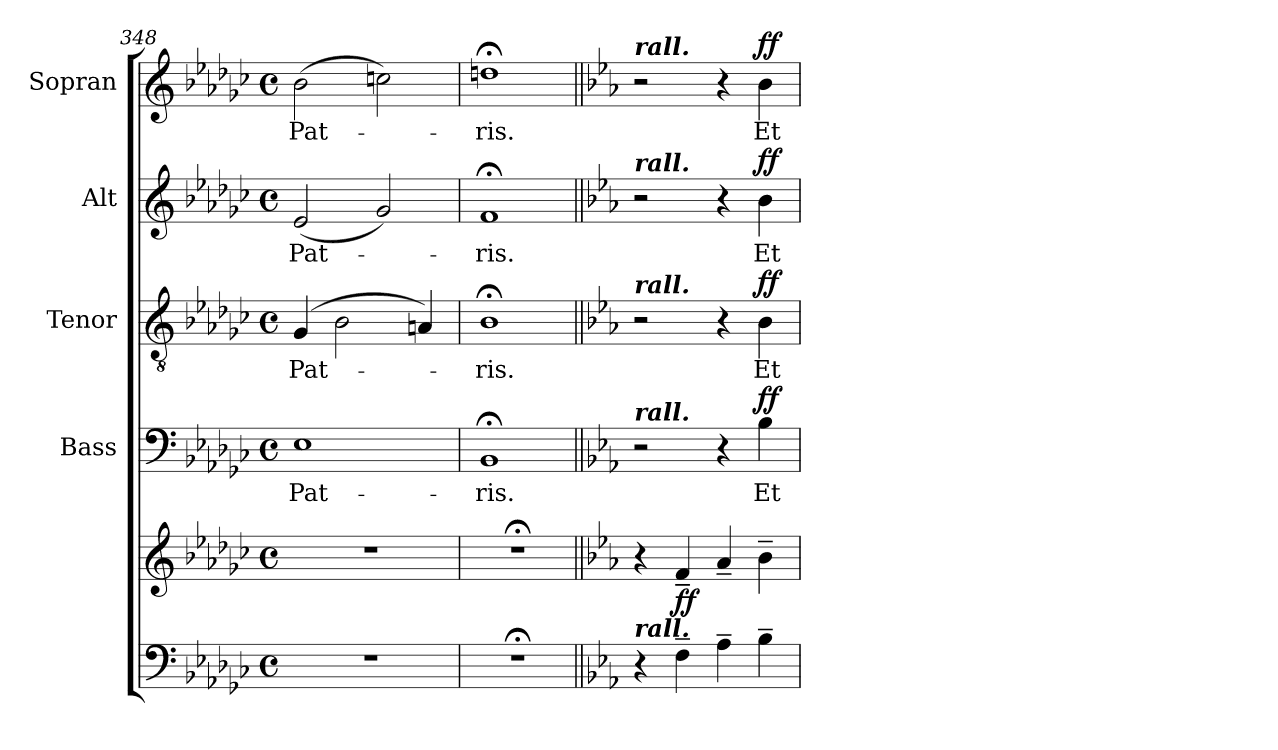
**kern	**kern	**dynam	**kern	**text	**dynam	**kern	**text	**dynam	**kern	**text	**dynam	**kern	**text	**dynam
*part5	*part5	*part5	*part4	*part4	*part4	*part3	*part3	*part3	*part2	*part2	*part2	*part1	*part1	*part1
*staff6	*staff5	*staff5/6	*staff4	*staff4	*staff4	*staff3	*staff3	*staff3	*staff2	*staff2	*staff2	*staff1	*staff1	*staff1
*	*	*	*I"Bass	*	*	*I"Tenor	*	*	*I"Alt	*	*	*I"Sopran	*	*
*	*	*	*I'B.	*	*	*I'T.	*	*	*I'A.	*	*	*I'S.	*	*
*clefF4	*clefG2	*	*clefF4	*	*	*clefGv2	*	*	*clefG2	*	*	*clefG2	*	*
*k[b-e-a-d-g-c-]	*k[b-e-a-d-g-c-]	*	*k[b-e-a-d-g-c-]	*	*	*k[b-e-a-d-g-c-]	*	*	*k[b-e-a-d-g-c-]	*	*	*k[b-e-a-d-g-c-]	*	*
*G-:	*G-:	*	*G-:	*	*	*G-:	*	*	*G-:	*	*	*G-:	*	*
*M4/4	*M4/4	*	*M4/4	*	*	*M4/4	*	*	*M4/4	*	*	*M4/4	*	*
*met(c)	*met(c)	*	*met(c)	*	*	*met(c)	*	*	*met(c)	*	*	*met(c)	*	*
=348	=348	=348	=348	=348	=348	=348	=348	=348	=348	=348	=348	=348	=348	=348
!	!	!	!	!LO:LY:b	!	!	!LO:LY:b	!	!	!LO:LY:b	!	!	!LO:LY:b	!
1r	1r	.	1E-	Pat-	.	(4G-/	Pat-	.	(<2e-/	Pat-	.	(>2b-\	Pat-	.
.	.	.	.	.	.	2B-\	.	.	.	.	.	.	.	.
.	.	.	.	.	.	.	.	.	2g-/)	.	.	2ccn\)	.	.
.	.	.	.	.	.	4An/)	.	.	.	.	.	.	.	.
=349	=349	=349	=349	=349	=349	=349	=349	=349	=349	=349	=349	=349	=349	=349
!	!	!	!	!LO:LY:b	!	!	!LO:LY:b	!	!	!LO:LY:b	!	!	!LO:LY:b	!
1r;<	1r;<	.	1BB-;<	-ris.	.	1B-;<	-ris.	.	1f;<	-ris.	.	1ddn;<	-ris.	.
=350||	=350||	=350||	=350||	=350||	=350||	=350||	=350||	=350||	=350||	=350||	=350||	=350||	=350||	=350||
*k[b-e-a-]	*k[b-e-a-]	*	*k[b-e-a-]	*	*	*k[b-e-a-]	*	*	*k[b-e-a-]	*	*	*k[b-e-a-]	*	*
*E-:	*E-:	*	*E-:	*	*	*E-:	*	*	*E-:	*	*	*E-:	*	*
!	!	!	!	!	!	!	!	!	!	!	!	!LO:TX:a:Bi:t=rall.	!	!
!	!	!	!	!	!	!	!	!	!LO:TX:a:Bi:t=rall.	!	!	!	!	!
!	!	!	!	!	!	!LO:TX:a:Bi:t=rall.	!	!	!	!	!	!	!	!
!	!	!	!LO:TX:a:Bi:t=rall.	!	!	!	!	!	!	!	!	!	!	!
!	!LO:TX:b:Bi:t=rall.	!	!	!	!	!	!	!	!	!	!	!	!	!
4r	4r	.	2r	.	.	2r	.	.	2r	.	.	2r	.	.
!	!	!LO:DY:b	!	!	!	!	!	!	!	!	!	!	!	!
4F~>\	4f~</	ff	.	.	.	.	.	.	.	.	.	.	.	.
4A-~>\	4a-~</	.	4r	.	.	4r	.	.	4r	.	.	4r	.	.
!	!	!	!	!LO:LY:b	!LO:DY:a	!	!LO:LY:b	!LO:DY:a	!	!LO:LY:b	!LO:DY:a	!	!LO:LY:b	!LO:DY:a
4B-~>\	4b-~>\	.	4B-\	Et	ff	4B-\	Et	ff	4b-\	Et	ff	4b-\	Et	ff
=	=	=	=	=	=	=	=	=	=	=	=	=	=	=
*-	*-	*-	*-	*-	*-	*-	*-	*-	*-	*-	*-	*-	*-	*-
